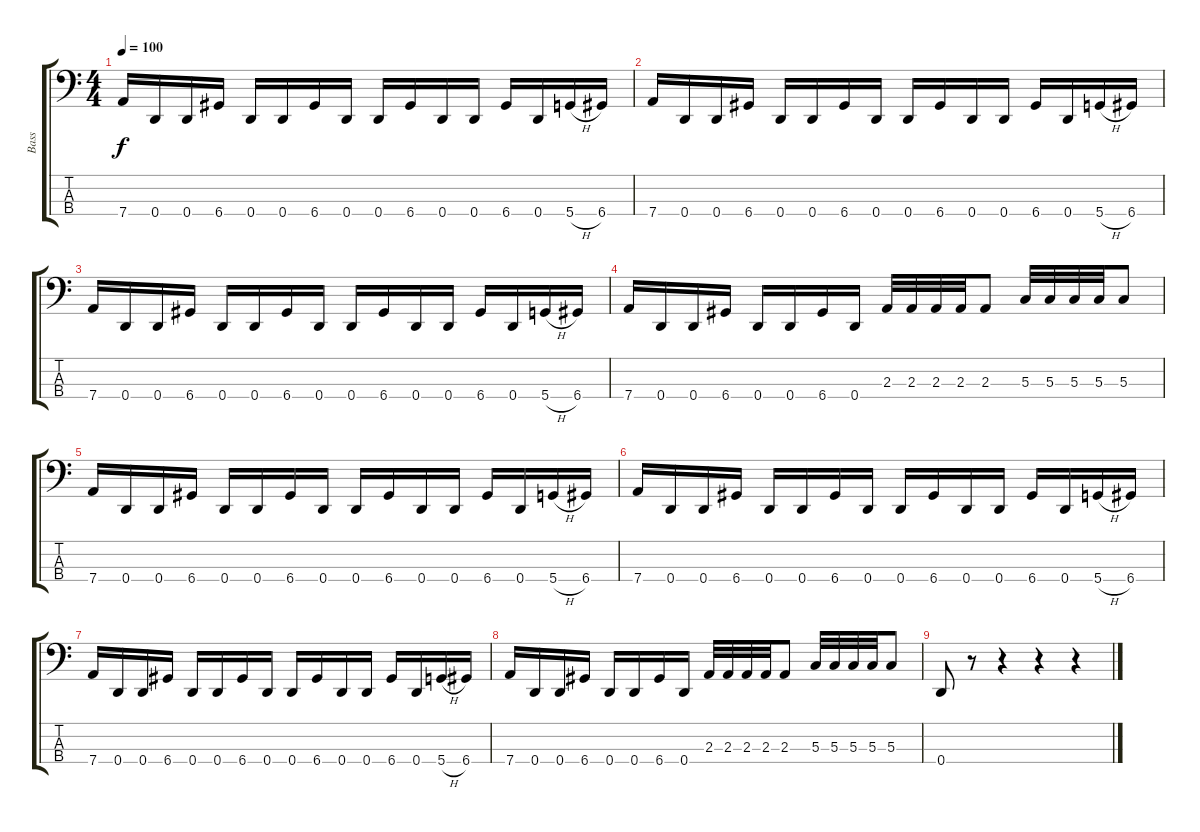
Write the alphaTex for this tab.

\track ("Bass" "Bass") {instrument electricbassfinger}
\staff {score tabs}
\tuning (F2 C2 G1 D1) {hide}
\ts (4 4)
\tempo 100
\clef f4
\ks c
7.4.16{dy f} 0.4.16 0.4.16 6.4.16 0.4.16 0.4.16 6.4.16 0.4.16 0.4.16 6.4.16 0.4.16 0.4.16 6.4.16 0.4.16 5.4{h}.16 6.4.16 |
7.4.16 0.4.16 0.4.16 6.4.16 0.4.16 0.4.16 6.4.16 0.4.16 0.4.16 6.4.16 0.4.16 0.4.16 6.4.16 0.4.16 5.4{h}.16 6.4.16 |
7.4.16 0.4.16 0.4.16 6.4.16 0.4.16 0.4.16 6.4.16 0.4.16 0.4.16 6.4.16 0.4.16 0.4.16 6.4.16 0.4.16 5.4{h}.16 6.4.16 |
7.4.16 0.4.16 0.4.16 6.4.16 0.4.16 0.4.16 6.4.16 0.4.16 2.3.32 2.3.32 2.3.32 2.3.32 2.3.8 5.3.32 5.3.32 5.3.32 5.3.32 5.3.8 |
7.4.16 0.4.16 0.4.16 6.4.16 0.4.16 0.4.16 6.4.16 0.4.16 0.4.16 6.4.16 0.4.16 0.4.16 6.4.16 0.4.16 5.4{h}.16 6.4.16 |
7.4.16 0.4.16 0.4.16 6.4.16 0.4.16 0.4.16 6.4.16 0.4.16 0.4.16 6.4.16 0.4.16 0.4.16 6.4.16 0.4.16 5.4{h}.16 6.4.16 |
7.4.16 0.4.16 0.4.16 6.4.16 0.4.16 0.4.16 6.4.16 0.4.16 0.4.16 6.4.16 0.4.16 0.4.16 6.4.16 0.4.16 5.4{h}.16 6.4.16 |
7.4.16 0.4.16 0.4.16 6.4.16 0.4.16 0.4.16 6.4.16 0.4.16 2.3.32 2.3.32 2.3.32 2.3.32 2.3.8 5.3.32 5.3.32 5.3.32 5.3.32 5.3.8 |
0.4.8 r.8 r.4 r.4 r.4
